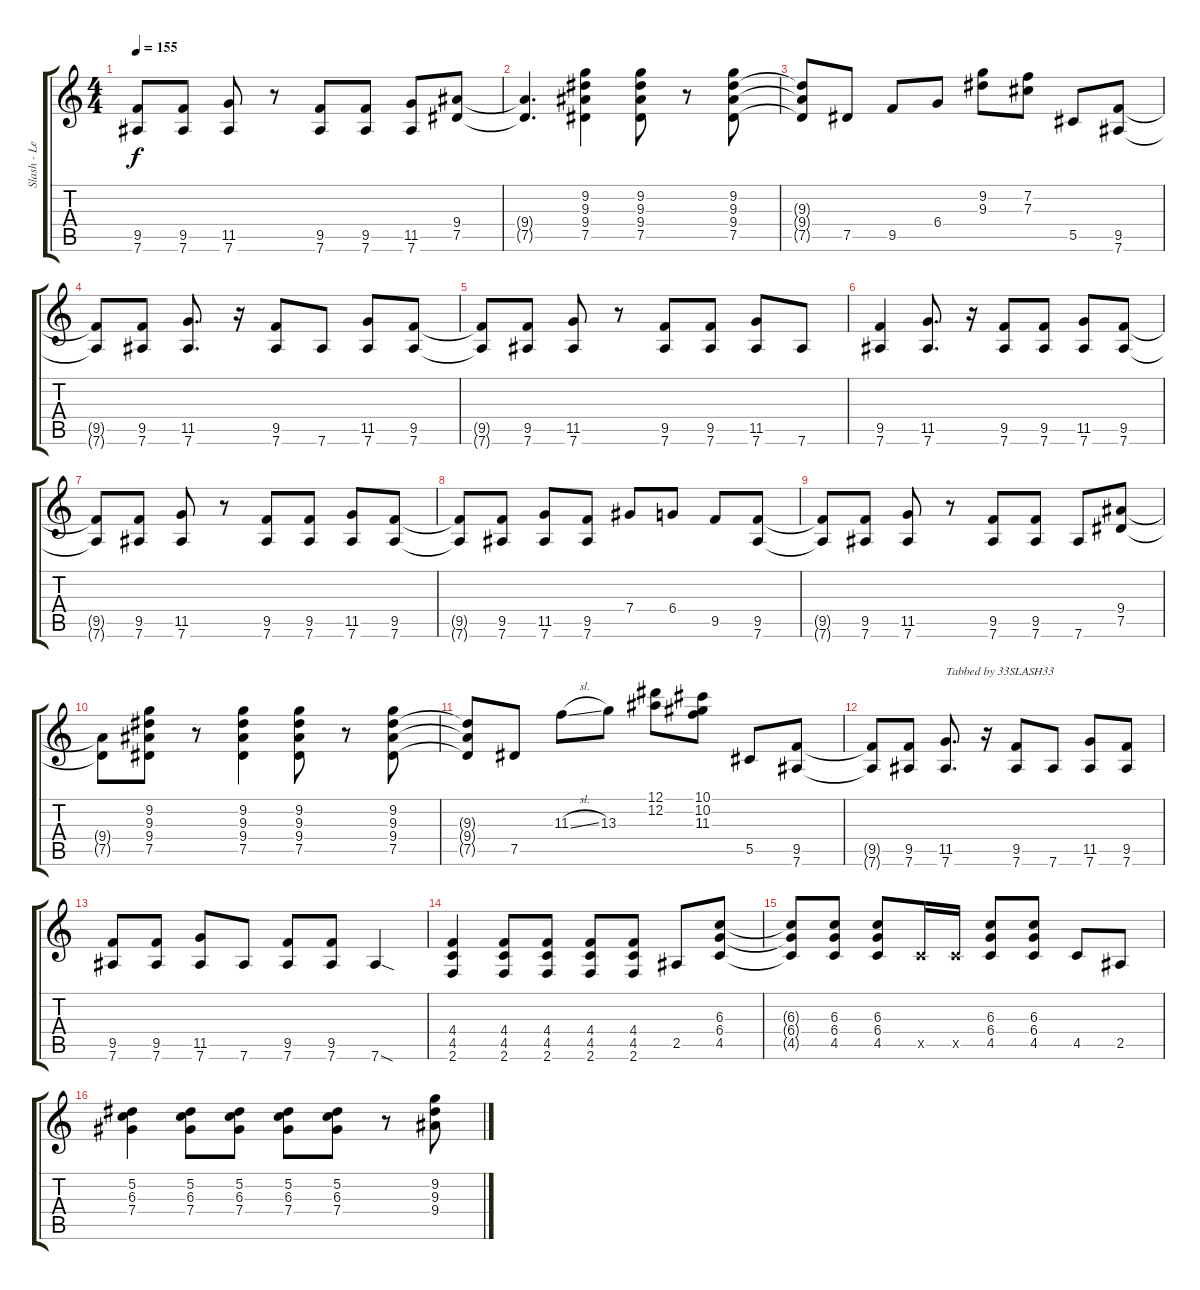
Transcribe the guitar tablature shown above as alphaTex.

\track ("Slash - Lead Guitar" "Slash - Le") {instrument distortionguitar}
\staff {score tabs}
\tuning (Eb4 Bb3 Gb3 Db3 Ab2 Eb2) {hide}
\ts (4 4)
\tempo 155
\clef g2
\ks c
(9.5{t} 7.6{t}).8{dy f} (9.5 7.6).8 (11.5 7.6).8 r.8 (9.5 7.6).8 (9.5 7.6).8 (11.5 7.6).8 (9.4 7.5).8 |
(9.4{t} 7.5{t}).4{d} (9.2 9.3 9.4 7.5).4 (9.2 9.3 9.4 7.5).8 r.8 (9.2 9.3 9.4 7.5).8 |
(9.3{t} 9.4{t} 7.5{t}).8 7.5.8 9.5.8 6.4.8 (9.2 9.3).8 (7.2 7.3).8 5.5.8 (9.5 7.6).8 |
(9.5{t} 7.6{t}).8 (9.5 7.6).8 (11.5 7.6).8{d} r.16 (9.5 7.6).8 7.6.8 (11.5 7.6).8 (9.5 7.6).8 |
(9.5{t} 7.6{t}).8 (9.5 7.6).8 (11.5 7.6).8 r.8 (9.5 7.6).8 (9.5 7.6).8 (11.5 7.6).8 7.6.8 |
(9.5 7.6).4 (11.5 7.6).8{d} r.16 (9.5 7.6).8 (9.5 7.6).8 (11.5 7.6).8 (9.5 7.6).8 |
(9.5{t} 7.6{t}).8 (9.5 7.6).8 (11.5 7.6).8 r.8 (9.5 7.6).8 (9.5 7.6).8 (11.5 7.6).8 (9.5 7.6).8 |
(9.5{t} 7.6{t}).8 (9.5 7.6).8 (11.5 7.6).8 (9.5 7.6).8 7.4.8 6.4.8 9.5.8 (9.5 7.6).8 |
(9.5{t} 7.6{t}).8 (9.5 7.6).8 (11.5 7.6).8 r.8 (9.5 7.6).8 (9.5 7.6).8 7.6.8 (9.4 7.5).8 |
(9.4{t} 7.5{t}).8 (9.2 9.3 9.4 7.5).8 r.8 (9.2 9.3 9.4 7.5).4 (9.2 9.3 9.4 7.5).8 r.8 (9.2 9.3 9.4 7.5).8 |
(9.3{t} 9.4{t} 7.5{t}).8 7.5.8 11.3{sl}.8 13.3.8 (12.1 12.2).8 (10.1 10.2 11.3).8 5.5.8 (9.5 7.6).8 |
(9.5{t} 7.6{t}).8 (9.5 7.6).8 (11.5 7.6).8{d txt "Tabbed by 33SLASH33"} r.16 (9.5 7.6).8 7.6.8 (11.5 7.6).8 (9.5 7.6).8 |
(9.5 7.6).8 (9.5 7.6).8 (11.5 7.6).8 7.6.8 (9.5 7.6).8 (9.5 7.6).8 7.6{sod}.4 |
(4.4 4.5 2.6).4 (4.4 4.5 2.6).8 (4.4 4.5 2.6).8 (4.4 4.5 2.6).8 (4.4 4.5 2.6).8 2.5.8 (6.3 6.4 4.5).8 |
(6.3{t} 6.4{t} 4.5{t}).8 (6.3 6.4 4.5).8 (6.3 6.4 4.5).8 4.5{x}.16 4.5{x}.16 (6.3 6.4 4.5).8 (6.3 6.4 4.5).8 4.5.8 2.5.8 |
(5.2 6.3 7.4).4 (5.2 6.3 7.4).8 (5.2 6.3 7.4).8 (5.2 6.3 7.4).8 (5.2 6.3 7.4).8 r.8 (9.2 9.3 9.4).8
